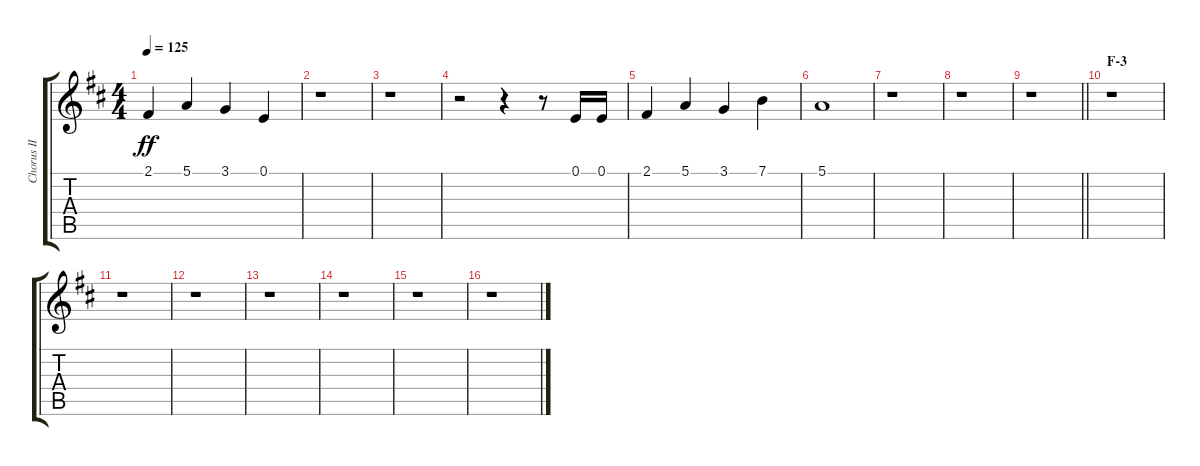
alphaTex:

\track ("Chorus II" "Chorus II") {instrument voiceoohs}
\staff {score tabs}
\tuning (E4 B3 G3 D3 A2 E2) {hide}
\ts (4 4)
\tempo 125
\clef g2
\ks d
2.1.4{dy ff} 5.1.4 3.1.4 0.1.4 |
r.1 |
r.1 |
r.2 r.4 r.8 0.1.16 0.1.16 |
2.1.4 5.1.4 3.1.4 7.1.4 |
5.1.1 |
r.1 |
r.1 |
\barLineRight lightlight
r.1 |
\section ("" "F-3")
r.1 |
r.1 |
r.1 |
r.1 |
r.1 |
r.1 |
r.1
